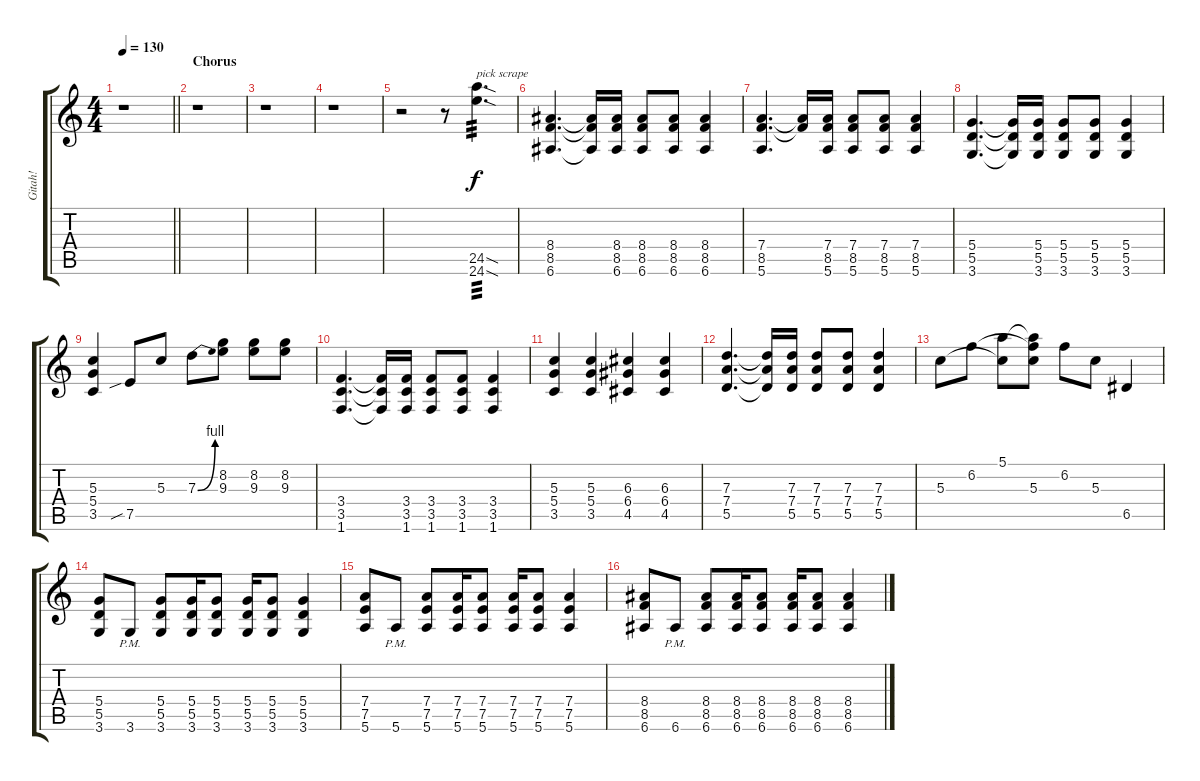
\track ("Gitah!" "Gitah!") {instrument overdrivenguitar}
\staff {score tabs}
\tuning (E4 B3 G3 D3 A2 E2) {hide}
\ts (4 4)
\tempo 130
\clef g2
\barLineRight lightlight
\ks c
r.1{dy f} |
\section ("" "Chorus")
r.1 |
r.1 |
r.1 |
r.2 r.8 (24.5{sod} 24.6{sod}).4{d txt "pick scrape" tp 3} |
(8.4 8.5 6.6).4{d} (8.4{t} 8.5{t} 6.6{t}).16 (8.4 8.5 6.6).16 (8.4 8.5 6.6).8 (8.4 8.5 6.6).8 (8.4 8.5 6.6).4 |
(7.4 8.5 5.6).4{d} (7.4{t} 8.5{t}).16 (7.4 8.5 5.6).16 (7.4 8.5 5.6).8 (7.4 8.5 5.6).8 (7.4 8.5 5.6).4 |
(5.4 5.5 3.6).4{d} (5.4{t} 5.5{t} 3.6{t}).16 (5.4 5.5 3.6).16 (5.4 5.5 3.6).8 (5.4 5.5 3.6).8 (5.4 5.5 3.6).4 |
(5.3 5.4 3.5).4 7.5{sib}.8 5.3.8 7.3{be (bend 0 0 60 4)}.8 (8.2 9.3).8 (8.2 9.3).8 (8.2 9.3).8 |
(3.4 3.5 1.6).4{d} (3.4{t} 3.5{t} 1.6{t}).16 (3.4 3.5 1.6).16 (3.4 3.5 1.6).8 (3.4 3.5 1.6).8 (3.4 3.5 1.6).4 |
(5.3 5.4 3.5).4 (5.3 5.4 3.5).4 (6.3 6.4 4.5).4 (6.3 6.4 4.5).4 |
(7.3 7.4 5.5).4{d} (7.3{t} 7.4{t} 5.5{t}).16 (7.3 7.4 5.5).16 (7.3 7.4 5.5).8 (7.3 7.4 5.5).8 (7.3 7.4 5.5).4 |
5.3.8 6.2.8 (5.1 5.3{t}).8 (5.1{t} 6.2{t} 5.3).8 6.2.8 5.3.8 6.5.4 |
(5.4 5.5 3.6).8 3.6{pm}.8 (5.4 5.5 3.6).8 (5.4 5.5 3.6).16 (5.4 5.5 3.6).8 (5.4 5.5 3.6).16 (5.4 5.5 3.6).8 (5.4 5.5 3.6).4 |
(7.4 7.5 5.6).8 5.6{pm}.8 (7.4 7.5 5.6).8 (7.4 7.5 5.6).16 (7.4 7.5 5.6).8 (7.4 7.5 5.6).16 (7.4 7.5 5.6).8 (7.4 7.5 5.6).4 |
(8.4 8.5 6.6).8 6.6{pm}.8 (8.4 8.5 6.6).8 (8.4 8.5 6.6).16 (8.4 8.5 6.6).8 (8.4 8.5 6.6).16 (8.4 8.5 6.6).8 (8.4 8.5 6.6).4
